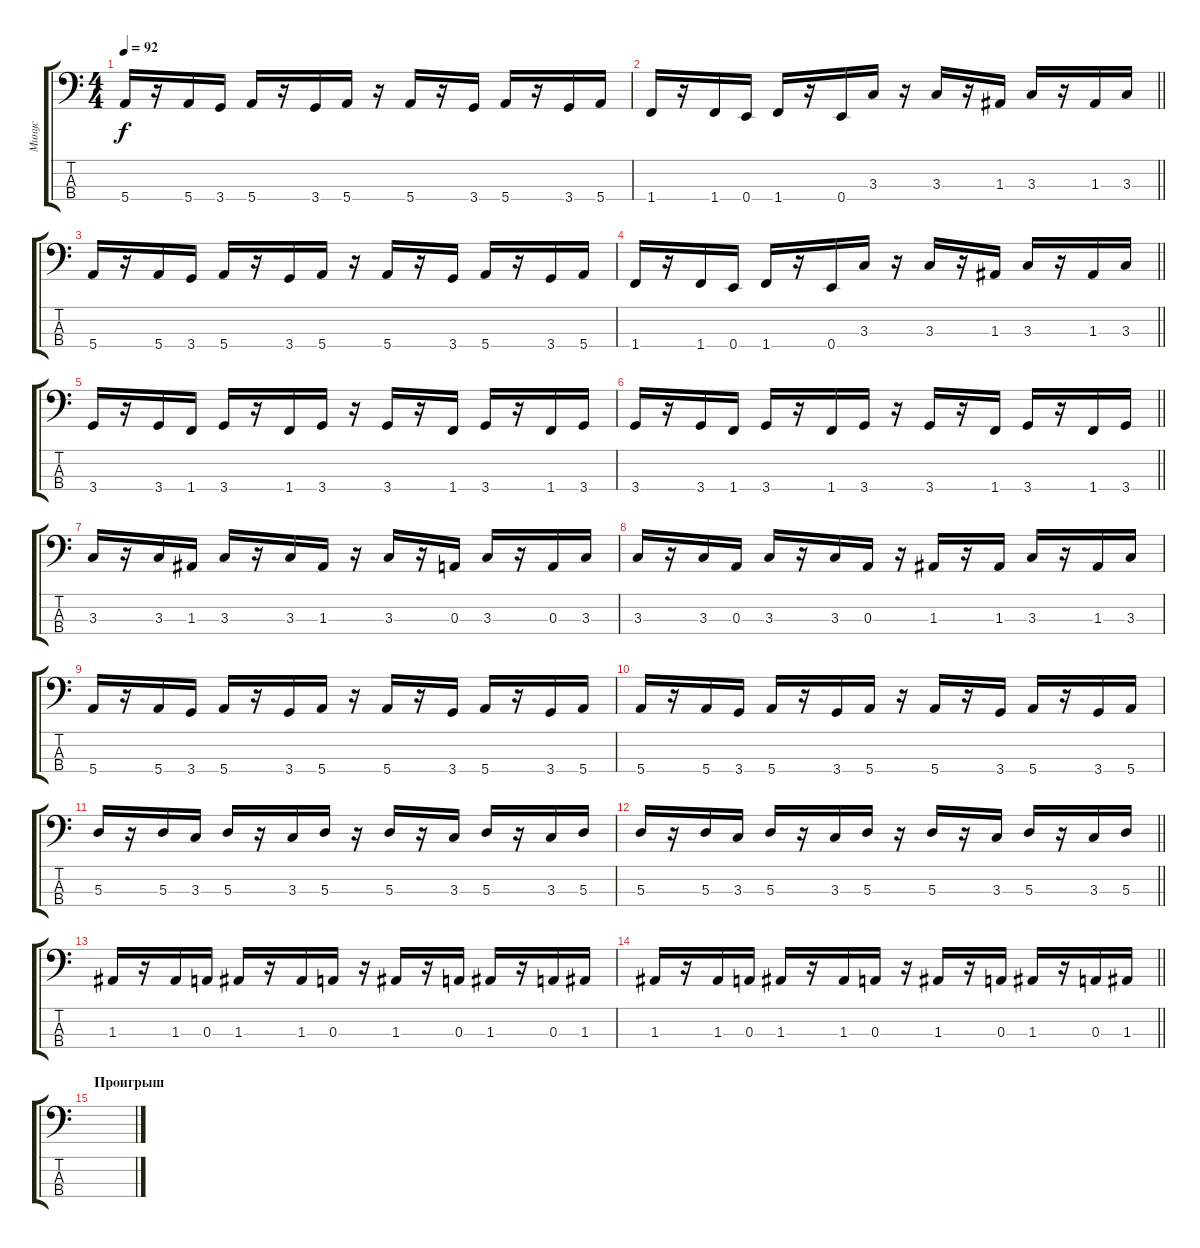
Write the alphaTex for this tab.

\track ("Минус" "Минус") {instrument synthbass1}
\staff {score tabs}
\tuning (G2 D2 A1 E1) {hide}
\ts (4 4)
\section ("" "")
\tempo 92
\clef f4
\ks c
5.4.16{dy f} r.16 5.4.16 3.4.16 5.4.16 r.16 3.4.16 5.4.16 r.16 5.4.16 r.16 3.4.16 5.4.16 r.16 3.4.16 5.4.16 |
\barLineRight lightlight
1.4.16 r.16 1.4.16 0.4.16 1.4.16 r.16 0.4.16 3.3.16 r.16 3.3.16 r.16 1.3.16 3.3.16 r.16 1.3.16 3.3.16 |
5.4.16 r.16 5.4.16 3.4.16 5.4.16 r.16 3.4.16 5.4.16 r.16 5.4.16 r.16 3.4.16 5.4.16 r.16 3.4.16 5.4.16 |
\barLineRight lightlight
1.4.16 r.16 1.4.16 0.4.16 1.4.16 r.16 0.4.16 3.3.16 r.16 3.3.16 r.16 1.3.16 3.3.16 r.16 1.3.16 3.3.16 |
3.4.16 r.16 3.4.16 1.4.16 3.4.16 r.16 1.4.16 3.4.16 r.16 3.4.16 r.16 1.4.16 3.4.16 r.16 1.4.16 3.4.16 |
\barLineRight lightlight
3.4.16 r.16 3.4.16 1.4.16 3.4.16 r.16 1.4.16 3.4.16 r.16 3.4.16 r.16 1.4.16 3.4.16 r.16 1.4.16 3.4.16 |
\section ("" "")
3.3.16 r.16 3.3.16 1.3.16 3.3.16 r.16 3.3.16 1.3.16 r.16 3.3.16 r.16 0.3.16 3.3.16 r.16 0.3.16 3.3.16 |
3.3.16 r.16 3.3.16 0.3.16 3.3.16 r.16 3.3.16 0.3.16 r.16 1.3.16 r.16 1.3.16 3.3.16 r.16 1.3.16 3.3.16 |
5.4.16 r.16 5.4.16 3.4.16 5.4.16 r.16 3.4.16 5.4.16 r.16 5.4.16 r.16 3.4.16 5.4.16 r.16 3.4.16 5.4.16 |
5.4.16 r.16 5.4.16 3.4.16 5.4.16 r.16 3.4.16 5.4.16 r.16 5.4.16 r.16 3.4.16 5.4.16 r.16 3.4.16 5.4.16 |
5.3.16 r.16 5.3.16 3.3.16 5.3.16 r.16 3.3.16 5.3.16 r.16 5.3.16 r.16 3.3.16 5.3.16 r.16 3.3.16 5.3.16 |
\barLineRight lightlight
5.3.16 r.16 5.3.16 3.3.16 5.3.16 r.16 3.3.16 5.3.16 r.16 5.3.16 r.16 3.3.16 5.3.16 r.16 3.3.16 5.3.16 |
1.3.16 r.16 1.3.16 0.3.16 1.3.16 r.16 1.3.16 0.3.16 r.16 1.3.16 r.16 0.3.16 1.3.16 r.16 0.3.16 1.3.16 |
\barLineRight lightlight
1.3.16 r.16 1.3.16 0.3.16 1.3.16 r.16 1.3.16 0.3.16 r.16 1.3.16 r.16 0.3.16 1.3.16 r.16 0.3.16 1.3.16 |
\section ("" "Проигрыш")
